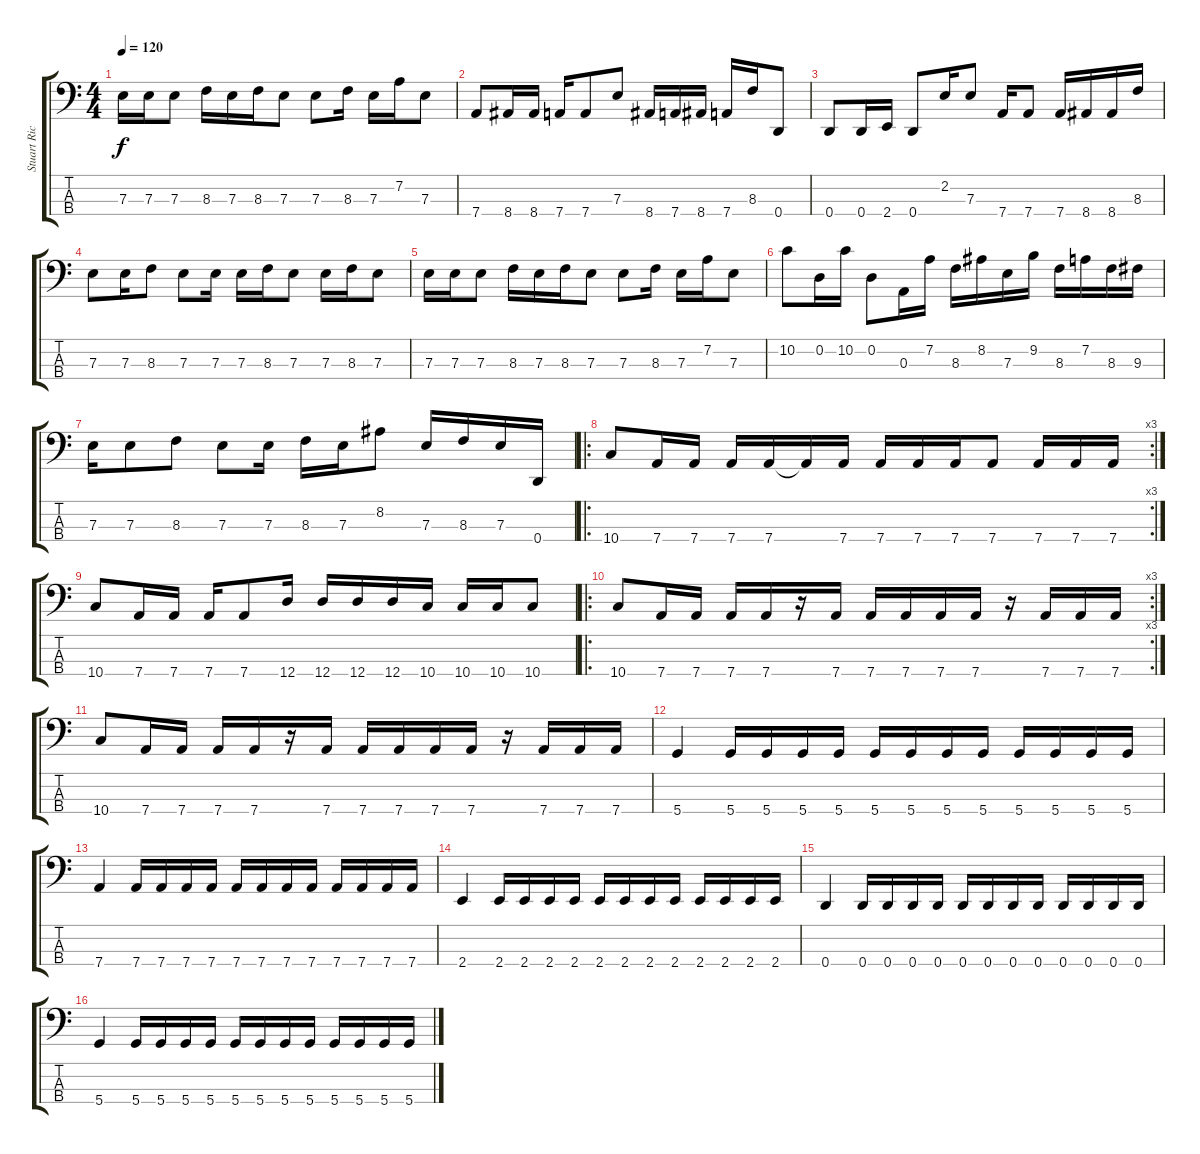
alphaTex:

\track ("Stuart Richardson" "Stuart Ric") {instrument electricbassfinger}
\staff {score tabs}
\tuning (G2 D2 A1 D1) {hide}
\ts (4 4)
\tempo 120
\clef f4
\ks c
7.3.16{dy f} 7.3.16 7.3.8 8.3.16 7.3.16 8.3.16 7.3.8 7.3.8 8.3.16 7.3.16 7.2.16 7.3.8 |
7.4.8 8.4.16 8.4.16 7.4.16 7.4.8 7.3.8 8.4.16 7.4.16 8.4.16 7.4.16 8.3.16 0.4.8 |
0.4.8 0.4.16 2.4.16 0.4.8 2.2.16 7.3.8 7.4.16 7.4.8 7.4.16 8.4.16 8.4.16 8.3.16 |
7.3.8 7.3.16 8.3.8 7.3.8 7.3.16 7.3.16 8.3.16 7.3.8 7.3.16 8.3.16 7.3.8 |
7.3.16 7.3.16 7.3.8 8.3.16 7.3.16 8.3.16 7.3.8 7.3.8 8.3.16 7.3.16 7.2.16 7.3.8 |
10.2.8 0.2.16 10.2.16 0.2.8 0.3.16 7.2.16 8.3.16 8.2.16 7.3.16 9.2.16 8.3.16 7.2.16 8.3.16 9.3.16 |
7.3.16 7.3.8 8.3.8 7.3.8 7.3.16 8.3.16 7.3.16 8.2.8 7.3.16 8.3.16 7.3.16 0.4.16 |
\ro
\rc 3
10.4.8 7.4.16 7.4.16 7.4.16 7.4.16 7.4{t}.16 7.4.16 7.4.16 7.4.16 7.4.16 7.4.8 7.4.16 7.4.16 7.4.16 |
10.4.8 7.4.16 7.4.16 7.4.16 7.4.8 12.4.16 12.4.16 12.4.16 12.4.16 10.4.16 10.4.16 10.4.16 10.4.8 |
\ro
\rc 3
10.4.8 7.4.16 7.4.16 7.4.16 7.4.16 r.16 7.4.16 7.4.16 7.4.16 7.4.16 7.4.16 r.16 7.4.16 7.4.16 7.4.16 |
10.4.8 7.4.16 7.4.16 7.4.16 7.4.16 r.16 7.4.16 7.4.16 7.4.16 7.4.16 7.4.16 r.16 7.4.16 7.4.16 7.4.16 |
5.4.4{volume 12} 5.4.16 5.4.16 5.4.16 5.4.16 5.4.16 5.4.16 5.4.16 5.4.16 5.4.16 5.4.16 5.4.16 5.4.16 |
7.4.4 7.4.16 7.4.16 7.4.16 7.4.16 7.4.16 7.4.16 7.4.16 7.4.16 7.4.16 7.4.16 7.4.16 7.4.16 |
2.4.4 2.4.16 2.4.16 2.4.16 2.4.16 2.4.16 2.4.16 2.4.16 2.4.16 2.4.16 2.4.16 2.4.16 2.4.16 |
0.4.4 0.4.16 0.4.16 0.4.16 0.4.16 0.4.16 0.4.16 0.4.16 0.4.16 0.4.16 0.4.16 0.4.16 0.4.16 |
5.4.4{volume 12} 5.4.16 5.4.16 5.4.16 5.4.16 5.4.16 5.4.16 5.4.16 5.4.16 5.4.16 5.4.16 5.4.16 5.4.16
